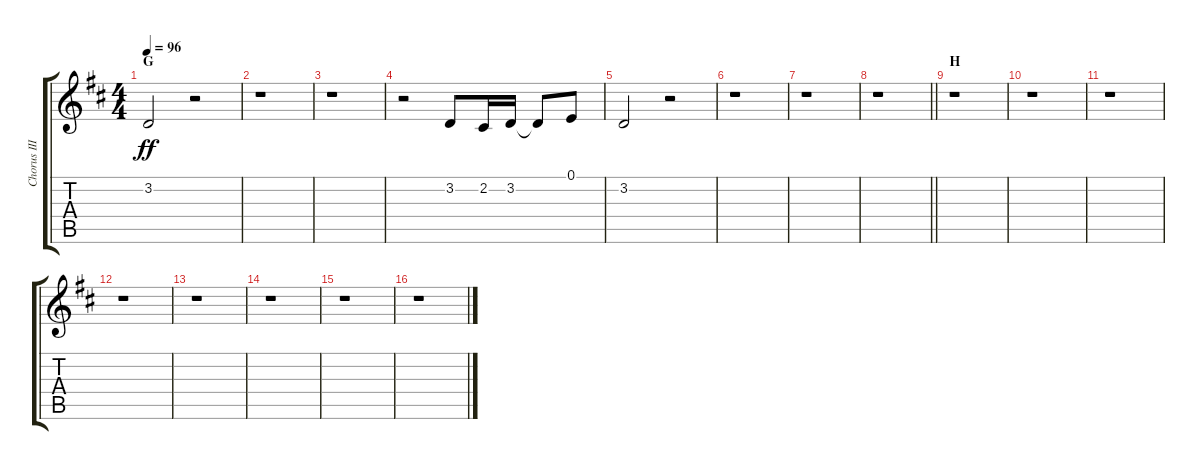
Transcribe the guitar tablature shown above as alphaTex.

\track ("Chorus III" "Chorus III") {instrument voiceoohs}
\staff {score tabs}
\tuning (E4 B3 G3 D3 A2 E2) {hide}
\ts (4 4)
\section ("" "G")
\tempo 96
\clef g2
\ks d
3.2.2{dy ff} r.2 |
r.1 |
r.1 |
r.2 3.2.8 2.2.16 3.2.16 3.2{t}.8 0.1.8 |
3.2.2 r.2 |
r.1 |
r.1 |
\barLineRight lightlight
r.1 |
\section ("" "H")
r.1 |
r.1 |
r.1 |
r.1 |
r.1 |
r.1 |
r.1 |
r.1
